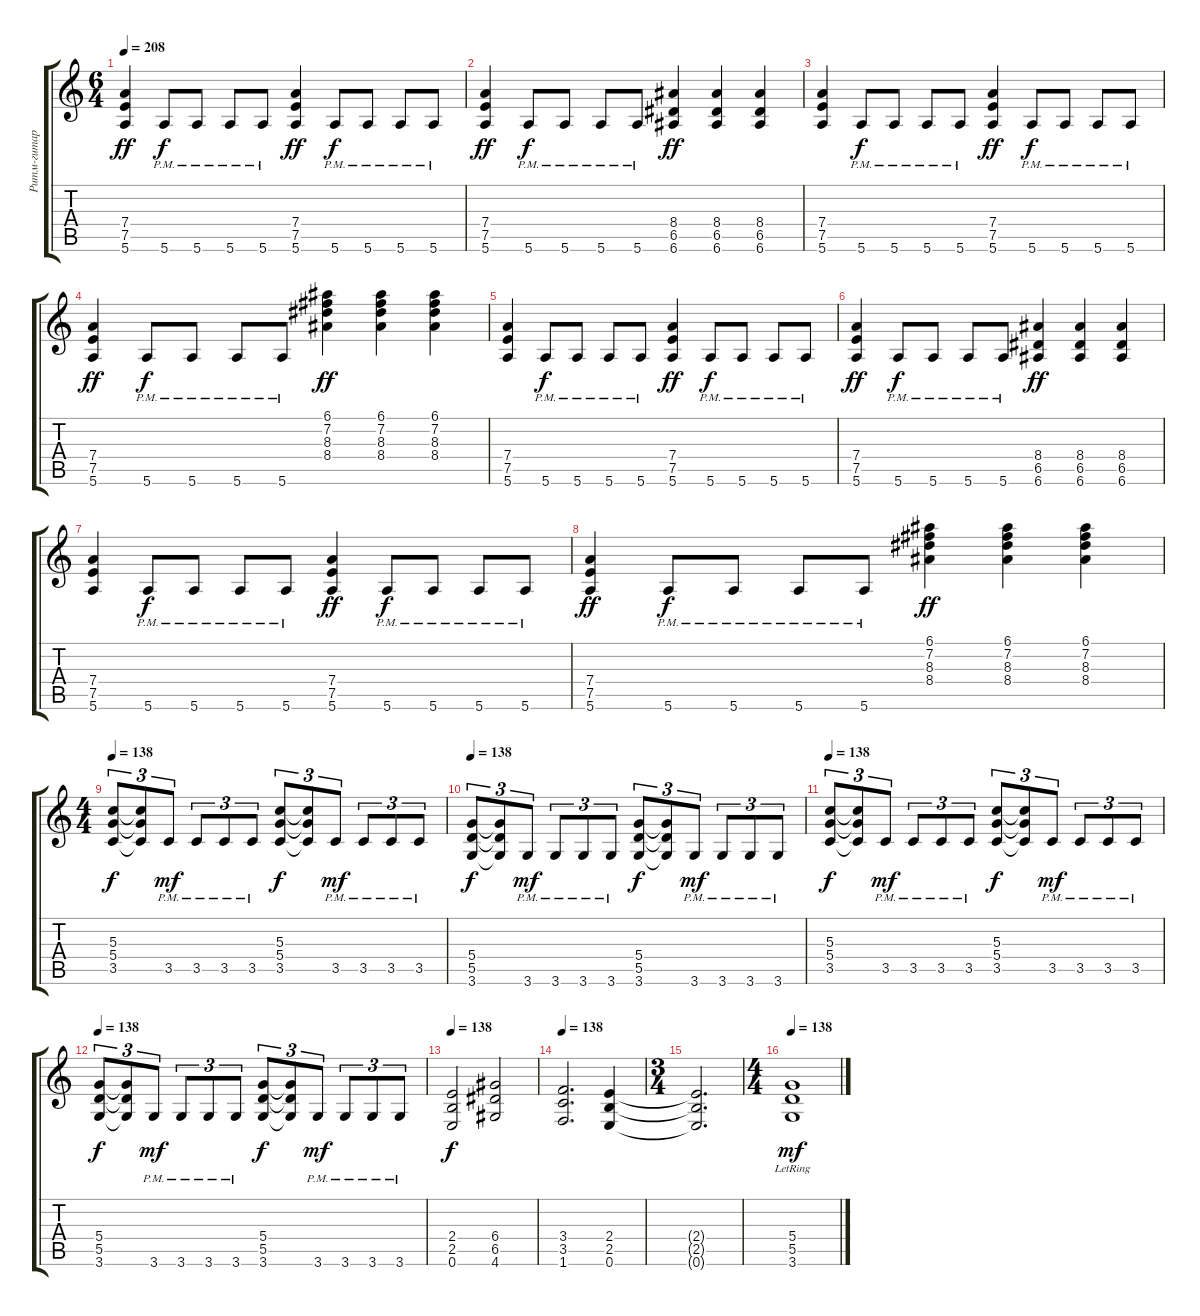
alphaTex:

\track ("Ритм-гитара (Силеноз)" "Ритм-гитар") {instrument distortionguitar}
\staff {score tabs}
\tuning (E4 B3 G3 D3 A2 E2) {hide}
\ts (6 4)
\tempo 208
\clef g2
\ks c
(7.4 7.5 5.6).4{dy ff} 5.6{pm}.8{dy f} 5.6{pm}.8 5.6{pm}.8 5.6{pm}.8 (7.4 7.5 5.6).4{dy ff} 5.6{pm}.8{dy f} 5.6{pm}.8 5.6{pm}.8 5.6{pm}.8 |
(7.4 7.5 5.6).4{dy ff} 5.6{pm}.8{dy f} 5.6{pm}.8 5.6{pm}.8 5.6{pm}.8 (8.4 6.5 6.6).4{dy ff} (8.4 6.5 6.6).4 (8.4 6.5 6.6).4 |
(7.4 7.5 5.6).4 5.6{pm}.8{dy f} 5.6{pm}.8 5.6{pm}.8 5.6{pm}.8 (7.4 7.5 5.6).4{dy ff} 5.6{pm}.8{dy f} 5.6{pm}.8 5.6{pm}.8 5.6{pm}.8 |
(7.4 7.5 5.6).4{dy ff} 5.6{pm}.8{dy f} 5.6{pm}.8 5.6{pm}.8 5.6{pm}.8 (6.1 7.2 8.3 8.4).4{dy ff} (6.1 7.2 8.3 8.4).4 (6.1 7.2 8.3 8.4).4 |
(7.4 7.5 5.6).4 5.6{pm}.8{dy f} 5.6{pm}.8 5.6{pm}.8 5.6{pm}.8 (7.4 7.5 5.6).4{dy ff} 5.6{pm}.8{dy f} 5.6{pm}.8 5.6{pm}.8 5.6{pm}.8 |
(7.4 7.5 5.6).4{dy ff} 5.6{pm}.8{dy f} 5.6{pm}.8 5.6{pm}.8 5.6{pm}.8 (8.4 6.5 6.6).4{dy ff} (8.4 6.5 6.6).4 (8.4 6.5 6.6).4 |
(7.4 7.5 5.6).4 5.6{pm}.8{dy f} 5.6{pm}.8 5.6{pm}.8 5.6{pm}.8 (7.4 7.5 5.6).4{dy ff} 5.6{pm}.8{dy f} 5.6{pm}.8 5.6{pm}.8 5.6{pm}.8 |
(7.4 7.5 5.6).4{dy ff} 5.6{pm}.8{dy f} 5.6{pm}.8 5.6{pm}.8 5.6{pm}.8 (6.1 7.2 8.3 8.4).4{dy ff} (6.1 7.2 8.3 8.4).4 (6.1 7.2 8.3 8.4).4 |
\ts (4 4)
\tempo 138
(5.3 5.4 3.5).8{tu (3 2) dy f} (5.3{t} 5.4{t} 3.5{t}).8{tu (3 2)} 3.5{pm}.8{tu (3 2) dy mf} 3.5{pm}.8{tu (3 2)} 3.5{pm}.8{tu (3 2)} 3.5{pm}.8{tu (3 2)} (5.3 5.4 3.5).8{tu (3 2) dy f} (5.3{t} 5.4{t} 3.5{t}).8{tu (3 2)} 3.5{pm}.8{tu (3 2) dy mf} 3.5{pm}.8{tu (3 2)} 3.5{pm}.8{tu (3 2)} 3.5{pm}.8{tu (3 2)} |
\tempo 138
(5.4 5.5 3.6).8{tu (3 2) dy f} (5.4{t} 5.5{t} 3.6{t}).8{tu (3 2)} 3.6{pm}.8{tu (3 2) dy mf} 3.6{pm}.8{tu (3 2)} 3.6{pm}.8{tu (3 2)} 3.6{pm}.8{tu (3 2)} (5.4 5.5 3.6).8{tu (3 2) dy f} (5.4{t} 5.5{t} 3.6{t}).8{tu (3 2)} 3.6{pm}.8{tu (3 2) dy mf} 3.6{pm}.8{tu (3 2)} 3.6{pm}.8{tu (3 2)} 3.6{pm}.8{tu (3 2)} |
\tempo 138
(5.3 5.4 3.5).8{tu (3 2) dy f} (5.3{t} 5.4{t} 3.5{t}).8{tu (3 2)} 3.5{pm}.8{tu (3 2) dy mf} 3.5{pm}.8{tu (3 2)} 3.5{pm}.8{tu (3 2)} 3.5{pm}.8{tu (3 2)} (5.3 5.4 3.5).8{tu (3 2) dy f} (5.3{t} 5.4{t} 3.5{t}).8{tu (3 2)} 3.5{pm}.8{tu (3 2) dy mf} 3.5{pm}.8{tu (3 2)} 3.5{pm}.8{tu (3 2)} 3.5{pm}.8{tu (3 2)} |
\tempo 138
(5.4 5.5 3.6).8{tu (3 2) dy f} (5.4{t} 5.5{t} 3.6{t}).8{tu (3 2)} 3.6{pm}.8{tu (3 2) dy mf} 3.6{pm}.8{tu (3 2)} 3.6{pm}.8{tu (3 2)} 3.6{pm}.8{tu (3 2)} (5.4 5.5 3.6).8{tu (3 2) dy f} (5.4{t} 5.5{t} 3.6{t}).8{tu (3 2)} 3.6{pm}.8{tu (3 2) dy mf} 3.6{pm}.8{tu (3 2)} 3.6{pm}.8{tu (3 2)} 3.6{pm}.8{tu (3 2)} |
\tempo 138
(2.4 2.5 0.6).2{dy f} (6.4 6.5 4.6).2 |
\tempo 138
(3.4 3.5 1.6).2{d} (2.4 2.5 0.6).4 |
\ts (3 4)
(2.4{t} 2.5{t} 0.6{t}).2{d} |
\ts (4 4)
\tempo 138
(5.4{lr} 5.5{lr} 3.6{lr}).1{dy mf}
